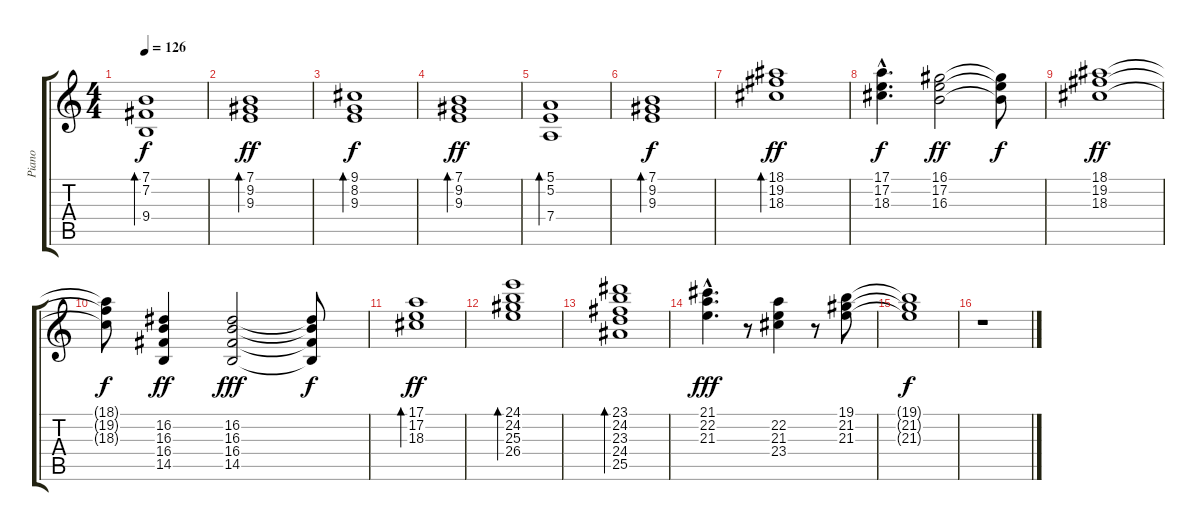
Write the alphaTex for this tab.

\track ("Piano" "Piano") {instrument acousticgrandpiano}
\staff {score tabs}
\tuning (E4 B3 G3 D3 A2 E2) {hide}
\ts (4 4)
\tempo 126
\clef g2
\ks c
(7.1 7.2 9.4).1{bd 240 dy f} |
(7.1 9.2 9.3).1{bd 240 dy ff} |
(9.1 8.2 9.3).1{bd 240 dy f} |
(7.1 9.2 9.3).1{bd 240 dy ff} |
(5.1 5.2 7.4).1{bd 240} |
(7.1 9.2 9.3).1{bd 240 dy f} |
(18.1 19.2 18.3).1{bd 240 dy ff} |
(17.1{hac} 17.2{hac} 18.3{hac}).4{d dy f} (16.1 17.2 16.3).2{dy ff} (16.1{t} 17.2{t} 16.3{t}).8{dy f} |
(18.1 19.2 18.3).1{dy ff} |
(18.1{t} 19.2{t} 18.3{t}).8{dy f} (16.2 16.3 16.4 14.5).4{dy ff} (16.2 16.3 16.4 14.5).2{dy fff} (16.2{t} 16.3{t} 16.4{t} 14.5{t}).8{dy f} |
(17.1 17.2 18.3).1{bd 240 dy ff} |
(24.1 24.2 25.3 26.4).1{bd 240} |
(23.1 24.2 23.3 24.4 25.5).1{bd 240} |
(21.1{hac} 22.2{hac} 21.3{hac}).4{d dy fff} r.8 (22.2 21.3 23.4).4 r.8 (19.1 21.2 21.3).8 |
(19.1{t} 21.2{t} 21.3{t}).1{dy f} |
r.1
